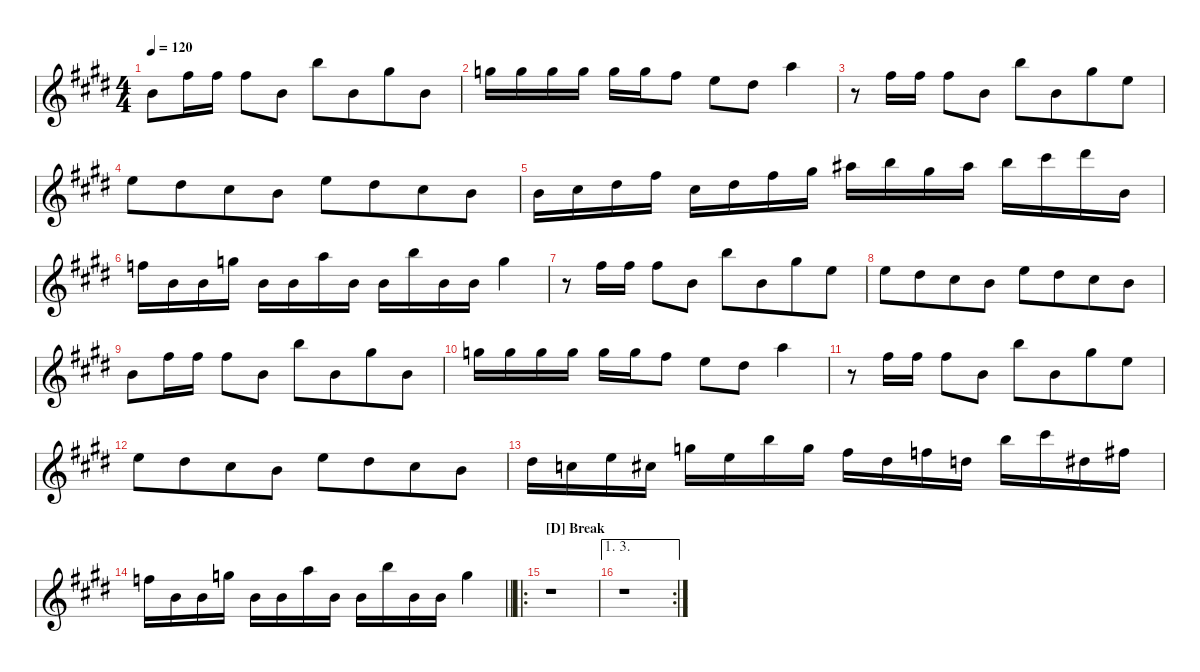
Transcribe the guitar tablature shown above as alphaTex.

\defaultSystemsLayout 4
\hideDynamics
\bracketExtendMode nobrackets
\singleTrackTrackNamePolicy hidden
\multiTrackTrackNamePolicy hidden
\firstSystemTrackNameMode fullname
\firstSystemTrackNameOrientation horizontal
\otherSystemsTrackNameOrientation horizontal
\track ("Lead Keyboard" "Ld. Kbd.") {multiBarRest instrument fx3crystal}
\staff {score}
\tuning (E4 B3 G3 D3 A2 E2)
\ts (4 4)
\tempo 120
\clef g2
\ks e
12.2{acc forcenatural}.8{dy mf} 14.1{acc #}.16 14.1{acc #}.16 14.1{acc #}.8 16.3{acc forcenatural}.8 19.1{acc forcenatural}.8{beam merge} 16.3{acc forcenatural}.8{beam merge} 16.1{acc #}.8{beam merge} 16.3{acc forcenatural}.8 |
15.1{acc forcenatural}.16 15.1{acc forcenatural}.16 15.1{acc forcenatural}.16 15.1{acc forcenatural}.16 15.1{acc forcenatural}.16 15.1{acc forcenatural}.16 14.1{acc #}.8 17.2{acc forcenatural}.8 16.2{acc #}.8 17.1{acc forcenatural}.4 |
r.8 14.1{acc #}.16 14.1{acc #}.16 14.1{acc #}.8 16.3{acc forcenatural}.8 19.1{acc forcenatural}.8{beam merge} 16.3{acc forcenatural}.8{beam merge} 16.1{acc #}.8{beam merge} 17.2{acc forcenatural}.8 |
17.2{acc forcenatural}.8{beam merge} 16.2{acc #}.8{beam merge} 14.2{acc #}.8{beam merge} 16.3{acc forcenatural}.8 17.2{acc forcenatural}.8{beam merge} 16.2{acc #}.8{beam merge} 14.2{acc #}.8{beam merge} 16.3{acc forcenatural}.8 |
16.3{acc forcenatural}.16 18.3{acc #}.16 20.3{acc #}.16 23.3{acc #}.16 23.4{acc #}.16 25.4{acc #}.16 23.3{acc #}.16 25.3{acc #}.16 27.3{acc #}.16 28.3{acc forcenatural}.16 25.3{acc #}.16 27.3{acc #}.16 28.3{acc forcenatural}.16 30.3{acc #}.16 32.3{acc #}.16 31.6{acc forcenatural}.16 |
32.5{acc forcenatural}.16 31.6{acc forcenatural}.16 31.6{acc forcenatural}.16 34.5{acc forcenatural}.16 31.6{acc forcenatural}.16 31.6{acc forcenatural}.16 31.4{acc forcenatural}.16 31.6{acc forcenatural}.16 31.6{acc forcenatural}.16 33.4{acc forcenatural}.16 31.6{acc forcenatural}.16 31.6{acc forcenatural}.16 34.5{acc forcenatural}.4 |
r.8 14.1{acc #}.16 14.1{acc #}.16 14.1{acc #}.8 16.3{acc forcenatural}.8 19.1{acc forcenatural}.8{beam merge} 16.3{acc forcenatural}.8{beam merge} 16.1{acc #}.8{beam merge} 17.2{acc forcenatural}.8 |
17.2{acc forcenatural}.8{beam merge} 16.2{acc #}.8{beam merge} 14.2{acc #}.8{beam merge} 16.3{acc forcenatural}.8 17.2{acc forcenatural}.8{beam merge} 16.2{acc #}.8{beam merge} 14.2{acc #}.8{beam merge} 12.2{acc forcenatural}.8 |
12.2{acc forcenatural}.8 14.1{acc #}.16 14.1{acc #}.16 14.1{acc #}.8 16.3{acc forcenatural}.8 19.1{acc forcenatural}.8{beam merge} 16.3{acc forcenatural}.8{beam merge} 16.1{acc #}.8{beam merge} 16.3{acc forcenatural}.8 |
15.1{acc forcenatural}.16 15.1{acc forcenatural}.16 15.1{acc forcenatural}.16 15.1{acc forcenatural}.16 15.1{acc forcenatural}.16 15.1{acc forcenatural}.16 14.1{acc #}.8 17.2{acc forcenatural}.8 16.2{acc #}.8 17.1{acc forcenatural}.4 |
r.8 14.1{acc #}.16 14.1{acc #}.16 14.1{acc #}.8 16.3{acc forcenatural}.8 19.1{acc forcenatural}.8{beam merge} 16.3{acc forcenatural}.8{beam merge} 16.1{acc #}.8{beam merge} 17.2{acc forcenatural}.8 |
17.2{acc forcenatural}.8{beam merge} 16.2{acc #}.8{beam merge} 14.2{acc #}.8{beam merge} 16.3{acc forcenatural}.8 17.2{acc forcenatural}.8{beam merge} 16.2{acc #}.8{beam merge} 14.2{acc #}.8{beam merge} 16.3{acc forcenatural}.8 |
16.2{acc #}.16 17.3{acc forcenatural}.16 17.2{acc forcenatural}.16 18.3{acc #}.16 20.2{acc forcenatural}.16 21.3{acc forcenatural}.16 24.2{acc forcenatural}.16 24.3{acc forcenatural}.16 23.3{acc #}.16 25.4{acc #}.16 27.4{acc forcenatural}.16 29.5{acc forcenatural}.16 28.3{acc forcenatural}.16 30.3{acc #}.16 30.5{acc #}.16 33.5{acc #}.16 |
\barLineRight lightlight
32.5{acc forcenatural}.16 31.6{acc forcenatural}.16 31.6{acc forcenatural}.16 34.5{acc forcenatural}.16 31.6{acc forcenatural}.16 31.6{acc forcenatural}.16 31.4{acc forcenatural}.16 31.6{acc forcenatural}.16 31.6{acc forcenatural}.16 33.4{acc forcenatural}.16 31.6{acc forcenatural}.16 31.6{acc forcenatural}.16 34.5{acc forcenatural}.4 |
\ro
\section ("D" "Break")
r.1 |
\ae (1 3)
\rc 2
r.1
